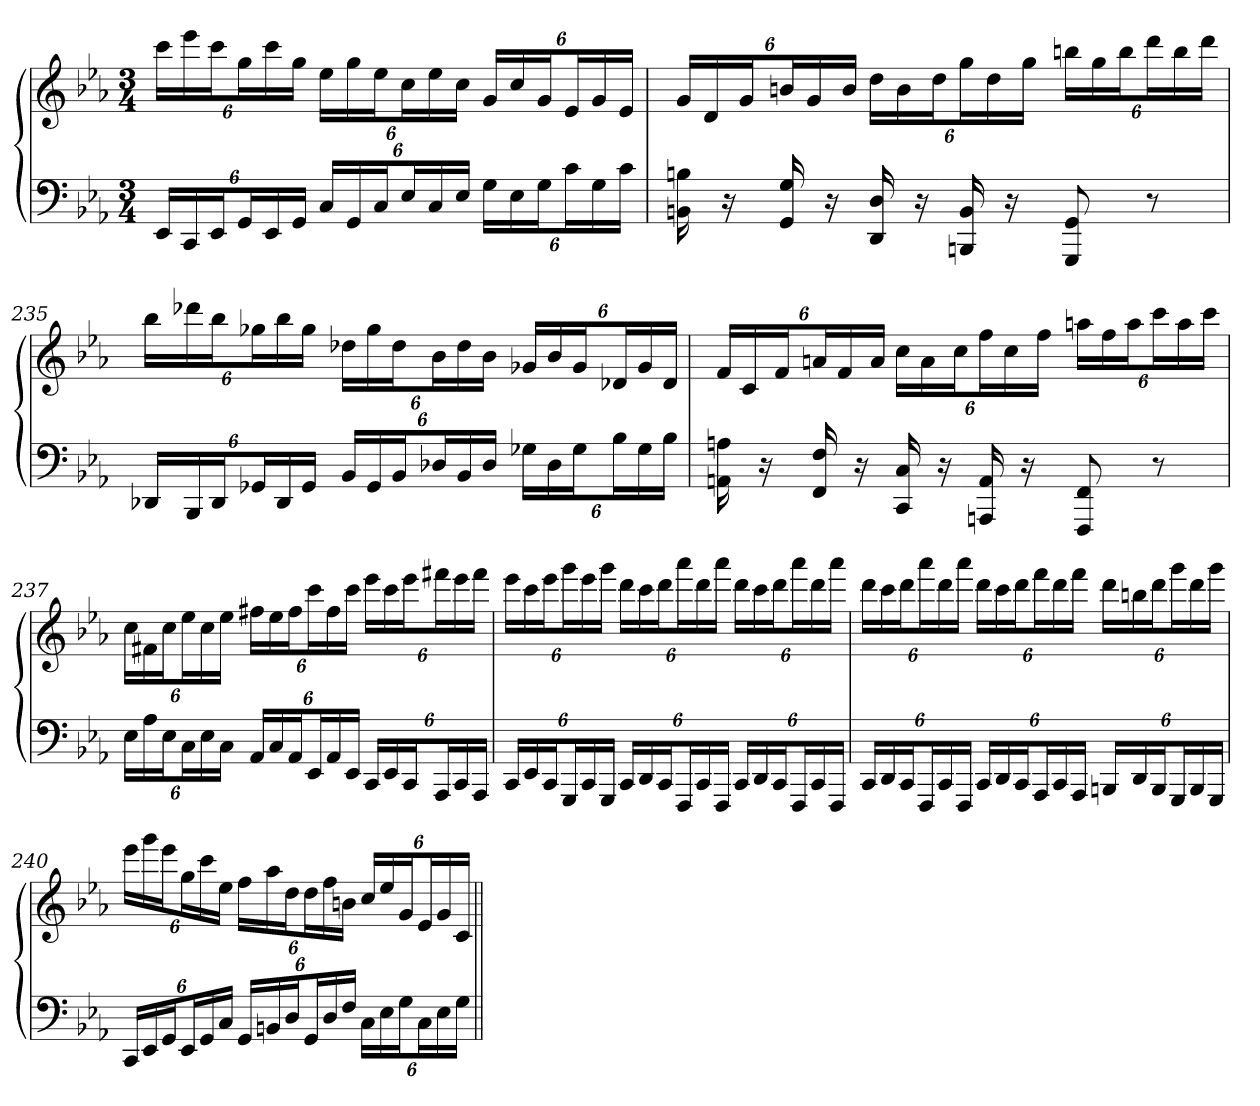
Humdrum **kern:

**kern	**kern
*part1	*part1
*staff2	*staff1
*clefF4	*clefG2
*k[b-e-a-]	*k[b-e-a-]
*c:	*c:
*M3/4	*M3/4
=	=
24EE-LL	24cccLL
24CC	24eee-
24EE-J	24cccJ
24GGL	24ggL
24EE-	24ccc
24GGJJ	24ggJJ
24CLL	24ee-LL
24GG	24gg
24CJ	24ee-J
24E-L	24ccL
24C	24ee-
24E-JJ	24ccJJ
24GLL	24gLL
24E-	24cc
24GJ	24gJ
24cL	24e-L
24G	24g
24cJJ	24e-JJ
=234	=234
16BBn 16Bn	24gLL
.	24d
16r	.
.	24gJ
16GG 16G	24bnL
.	24g
16r	.
.	24bJJ
16DD 16D	24ddLL
.	24b
16r	.
.	24ddJ
16BBBn 16BB	24ggL
.	24dd
16r	.
.	24ggJJ
8GGG 8GG	24bbnLL
.	24gg
.	24bbJ
8r	24dddL
.	24bb
.	24dddJJ
=235	=235
24DD-XLL	24bb-LL
24BBB-	24ddd-X
24DD-J	24bb-J
24GG-XL	24gg-XL
24DD-	24bb-
24GG-JJ	24gg-JJ
24BB-LL	24dd-XLL
24GG-	24gg-
24BB-J	24dd-J
24D-XL	24b-L
24BB-	24dd-
24D-JJ	24b-JJ
24G-XLL	24g-XLL
24D-	24b-
24G-J	24g-J
24B-L	24d-XL
24G-	24g-
24B-JJ	24d-JJ
=236	=236
16AAn 16An	24fLL
.	24c
16r	.
.	24fJ
16FF 16F	24anL
.	24f
16r	.
.	24aJJ
16CC 16C	24ccLL
.	24a
16r	.
.	24ccJ
16AAAn 16AA	24ffL
.	24cc
16r	.
.	24ffJJ
8FFF 8FF	24aanLL
.	24ff
.	24aaJ
8r	24cccL
.	24aa
.	24cccJJ
=237	=237
24E-LL	24ccLL
24A-	24f#X
24E-J	24ccJ
24CL	24ee-L
24E-	24cc
24CJJ	24ee-JJ
24AA-LL	24ff#XLL
24C	24ee-
24AA-J	24ff#J
24EE-L	24cccL
24AA-	24ff#
24EE-JJ	24cccJJ
24CCLL	24eee-LL
24EE-	24ccc
24CCJ	24eee-J
24AAA-L	24fff#XL
24CC	24eee-
24AAA-JJ	24fff#JJ
=238	=238
24CCLL	24eee-LL
24EE-	24ccc
24CCJ	24eee-J
24GGGL	24gggL
24CC	24eee-
24GGGJJ	24gggJJ
24CCLL	24dddLL
24DD	24ccc
24CCJ	24dddJ
24FFFL	24aaa-L
24CC	24ddd
24FFFJJ	24aaa-JJ
24CCLL	24dddLL
24DD	24ccc
24CCJ	24dddJ
24FFFL	24aaa-L
24CC	24ddd
24FFFJJ	24aaa-JJ
=239	=239
24CCLL	24dddLL
24DD	24ccc
24CCJ	24dddJ
24FFFL	24aaa-L
24CC	24ddd
24FFFJJ	24aaa-JJ
24CCLL	24dddLL
24DD	24ccc
24CCJ	24dddJ
24AAA-L	24fffL
24CC	24ddd
24AAA-JJ	24fffJJ
24BBBnLL	24dddLL
24DD	24bbn
24BBBJ	24dddJ
24GGGL	24gggL
24BBB	24ddd
24GGGJJ	24gggJJ
=240	=240
24CCLL	24eee-LL
24EE-	24ggg
24GGJ	24eee-J
24EE-L	24ggL
24GG	24ccc
24CJJ	24ee-JJ
24GGLL	24ffLL
24BBn	24aa-
24DJ	24ddJ
24GGL	24ddL
24D	24ff
24FJJ	24bnJJ
24CLL	24ccLL
24E-	24ee-
24GJ	24gJ
24CL	24e-L
24E-	24g
24GJJ	24cJJ
=||	=||
*-	*-
